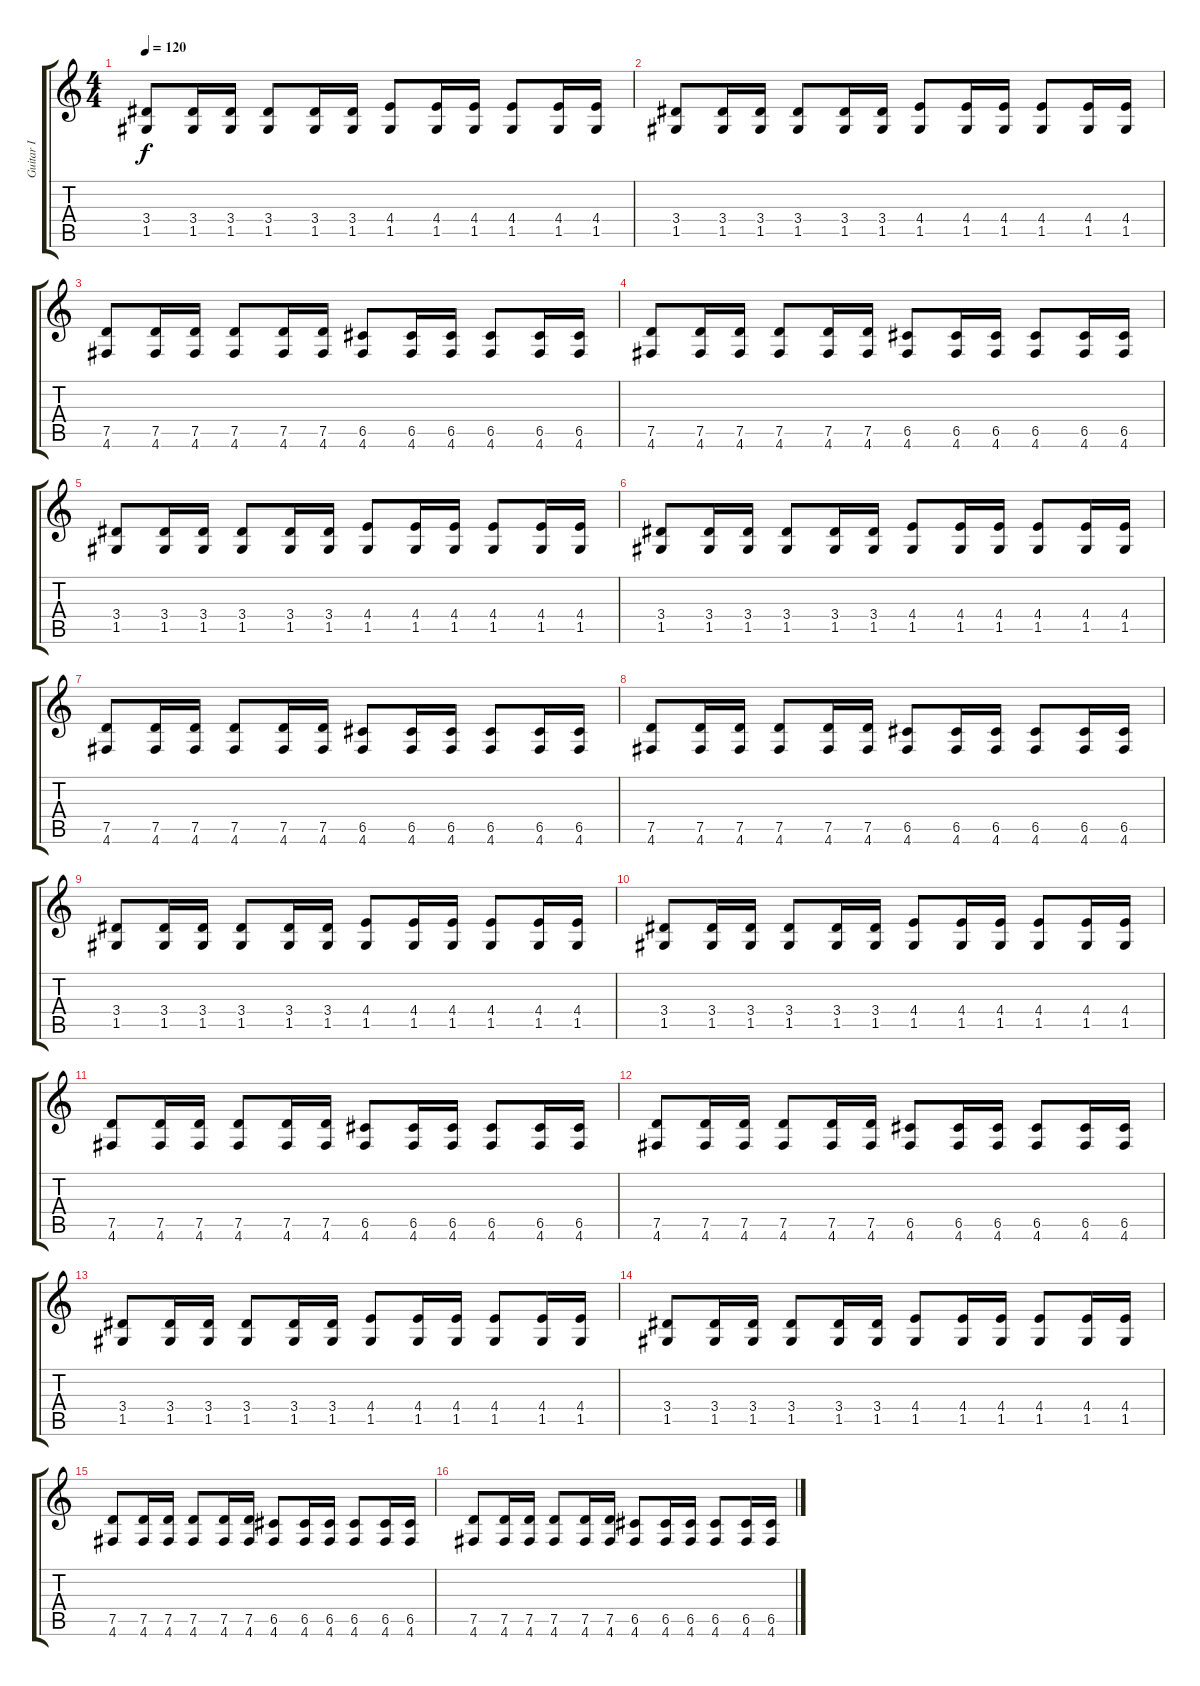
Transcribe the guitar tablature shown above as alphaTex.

\track ("Guitar I" "Guitar I") {instrument distortionguitar}
\staff {score tabs}
\tuning (D4 A3 F3 C3 G2 D2) {hide}
\ts (4 4)
\tempo 120
\clef g2
\ks c
(3.4 1.5).8{dy f instrument distortionguitar} (3.4 1.5).16 (3.4 1.5).16 (3.4 1.5).8 (3.4 1.5).16 (3.4 1.5).16 (4.4 1.5).8 (4.4 1.5).16 (4.4 1.5).16 (4.4 1.5).8 (4.4 1.5).16 (4.4 1.5).16 |
(3.4 1.5).8 (3.4 1.5).16 (3.4 1.5).16 (3.4 1.5).8 (3.4 1.5).16 (3.4 1.5).16 (4.4 1.5).8 (4.4 1.5).16 (4.4 1.5).16 (4.4 1.5).8 (4.4 1.5).16 (4.4 1.5).16 |
(7.5 4.6).8 (7.5 4.6).16 (7.5 4.6).16 (7.5 4.6).8 (7.5 4.6).16 (7.5 4.6).16 (6.5 4.6).8 (6.5 4.6).16 (6.5 4.6).16 (6.5 4.6).8 (6.5 4.6).16 (6.5 4.6).16 |
(7.5 4.6).8 (7.5 4.6).16 (7.5 4.6).16 (7.5 4.6).8 (7.5 4.6).16 (7.5 4.6).16 (6.5 4.6).8 (6.5 4.6).16 (6.5 4.6).16 (6.5 4.6).8 (6.5 4.6).16 (6.5 4.6).16 |
(3.4 1.5).8 (3.4 1.5).16 (3.4 1.5).16 (3.4 1.5).8 (3.4 1.5).16 (3.4 1.5).16 (4.4 1.5).8 (4.4 1.5).16 (4.4 1.5).16 (4.4 1.5).8 (4.4 1.5).16 (4.4 1.5).16 |
(3.4 1.5).8 (3.4 1.5).16 (3.4 1.5).16 (3.4 1.5).8 (3.4 1.5).16 (3.4 1.5).16 (4.4 1.5).8 (4.4 1.5).16 (4.4 1.5).16 (4.4 1.5).8 (4.4 1.5).16 (4.4 1.5).16 |
(7.5 4.6).8 (7.5 4.6).16 (7.5 4.6).16 (7.5 4.6).8 (7.5 4.6).16 (7.5 4.6).16 (6.5 4.6).8 (6.5 4.6).16 (6.5 4.6).16 (6.5 4.6).8 (6.5 4.6).16 (6.5 4.6).16 |
(7.5 4.6).8 (7.5 4.6).16 (7.5 4.6).16 (7.5 4.6).8 (7.5 4.6).16 (7.5 4.6).16 (6.5 4.6).8 (6.5 4.6).16 (6.5 4.6).16 (6.5 4.6).8 (6.5 4.6).16 (6.5 4.6).16 |
(3.4 1.5).8 (3.4 1.5).16 (3.4 1.5).16 (3.4 1.5).8 (3.4 1.5).16 (3.4 1.5).16 (4.4 1.5).8 (4.4 1.5).16 (4.4 1.5).16 (4.4 1.5).8 (4.4 1.5).16 (4.4 1.5).16 |
(3.4 1.5).8 (3.4 1.5).16 (3.4 1.5).16 (3.4 1.5).8 (3.4 1.5).16 (3.4 1.5).16 (4.4 1.5).8 (4.4 1.5).16 (4.4 1.5).16 (4.4 1.5).8 (4.4 1.5).16 (4.4 1.5).16 |
(7.5 4.6).8 (7.5 4.6).16 (7.5 4.6).16 (7.5 4.6).8 (7.5 4.6).16 (7.5 4.6).16 (6.5 4.6).8 (6.5 4.6).16 (6.5 4.6).16 (6.5 4.6).8 (6.5 4.6).16 (6.5 4.6).16 |
(7.5 4.6).8 (7.5 4.6).16 (7.5 4.6).16 (7.5 4.6).8 (7.5 4.6).16 (7.5 4.6).16 (6.5 4.6).8 (6.5 4.6).16 (6.5 4.6).16 (6.5 4.6).8 (6.5 4.6).16 (6.5 4.6).16 |
(3.4 1.5).8 (3.4 1.5).16 (3.4 1.5).16 (3.4 1.5).8 (3.4 1.5).16 (3.4 1.5).16 (4.4 1.5).8 (4.4 1.5).16 (4.4 1.5).16 (4.4 1.5).8 (4.4 1.5).16 (4.4 1.5).16 |
(3.4 1.5).8 (3.4 1.5).16 (3.4 1.5).16 (3.4 1.5).8 (3.4 1.5).16 (3.4 1.5).16 (4.4 1.5).8 (4.4 1.5).16 (4.4 1.5).16 (4.4 1.5).8 (4.4 1.5).16 (4.4 1.5).16 |
(7.5 4.6).8 (7.5 4.6).16 (7.5 4.6).16 (7.5 4.6).8 (7.5 4.6).16 (7.5 4.6).16 (6.5 4.6).8 (6.5 4.6).16 (6.5 4.6).16 (6.5 4.6).8 (6.5 4.6).16 (6.5 4.6).16 |
(7.5 4.6).8 (7.5 4.6).16 (7.5 4.6).16 (7.5 4.6).8 (7.5 4.6).16 (7.5 4.6).16 (6.5 4.6).8 (6.5 4.6).16 (6.5 4.6).16 (6.5 4.6).8 (6.5 4.6).16 (6.5 4.6).16
